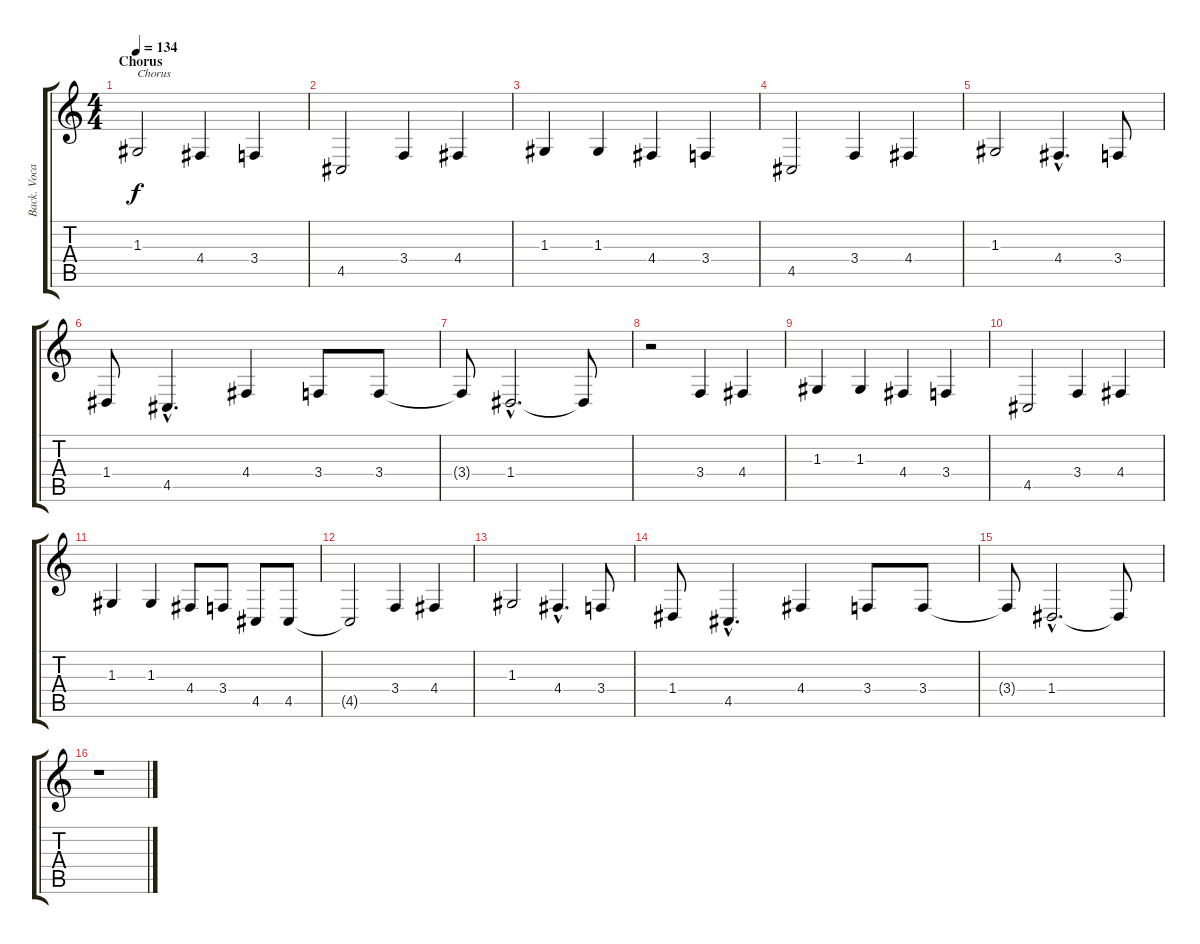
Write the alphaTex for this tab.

\track ("Back. Vocals" "Back. Voca") {instrument stringensemble1}
\staff {score tabs}
\tuning (E4 B3 G3 D3 A2 E2) {hide}
\ts (4 4)
\section ("" "Chorus")
\tempo 134
\clef g2
\ks c
1.3.2{txt "Chorus" dy f} 4.4.4 3.4.4 |
4.5.2 3.4.4 4.4.4 |
1.3.4 1.3.4 4.4.4 3.4.4 |
4.5.2 3.4.4 4.4.4 |
1.3.2 4.4{hac}.4{d} 3.4.8 |
1.4.8 4.5{hac}.4{d} 4.4.4 3.4.8 3.4.8 |
3.4{t}.8 1.4{hac}.2{d} 1.4{t}.8 |
r.2 3.4.4 4.4.4 |
1.3.4 1.3.4 4.4.4 3.4.4 |
4.5.2 3.4.4 4.4.4 |
1.3.4 1.3.4 4.4.8 3.4.8 4.5.8 4.5.8 |
4.5{t}.2 3.4.4 4.4.4 |
1.3.2 4.4{hac}.4{d} 3.4.8 |
1.4.8 4.5{hac}.4{d} 4.4.4 3.4.8 3.4.8 |
3.4{t}.8 1.4{hac}.2{d} 1.4{t}.8 |
r.1
